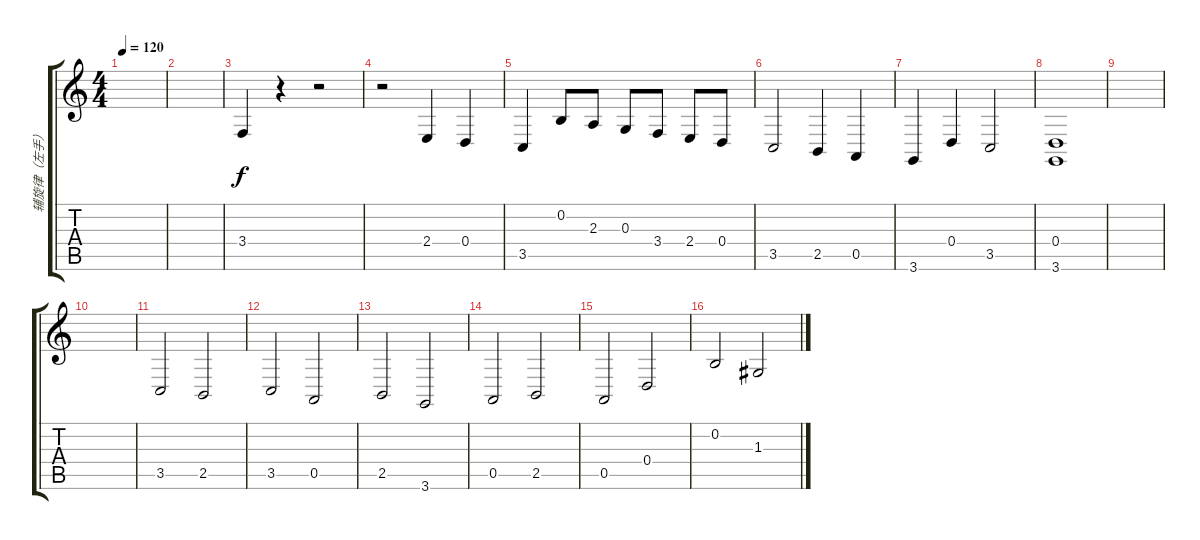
\track ("辅旋律（左手）" "辅旋律（左手）") {instrument acousticgrandpiano}
\staff {score tabs}
\tuning (E4 B3 G3 D3 A2 E2) {hide}
\ts (4 4)
\tempo 120
\clef g2
\ks c
|
|
3.4.4 r.4 r.2 |
r.2 2.4.4 0.4.4 |
3.5.4 0.2.8 2.3.8 0.3.8 3.4.8 2.4.8 0.4.8 |
3.5.2 2.5.4 0.5.4 |
3.6.4 0.4.4 3.5.2 |
(0.4 3.6).1 |
|
|
3.5.2 2.5.2 |
3.5.2 0.5.2 |
2.5.2 3.6.2 |
0.5.2 2.5.2 |
0.5.2 0.4.2 |
0.2.2 1.3.2
